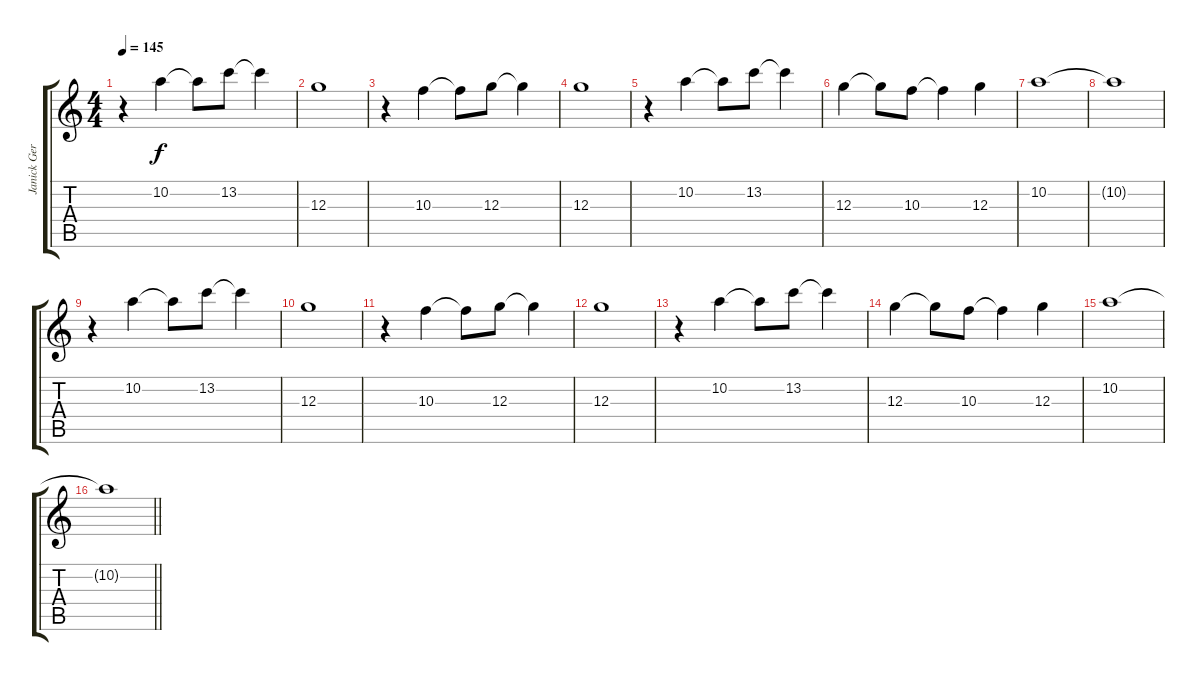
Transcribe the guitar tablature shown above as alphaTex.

\track ("Janick Gers" "Janick Ger") {instrument distortionguitar}
\staff {score tabs}
\tuning (E4 B3 G3 D3 A2 E2) {hide}
\ts (4 4)
\tempo 145
\clef g2
\ks c
r.4{dy f} 10.2.4 10.2{t}.8 13.2.8 13.2{t}.4 |
12.3.1 |
r.4 10.3.4 10.3{t}.8 12.3.8 12.3{t}.4 |
12.3.1 |
r.4 10.2.4 10.2{t}.8 13.2.8 13.2{t}.4 |
12.3.4 12.3{t}.8 10.3.8 10.3{t}.4 12.3.4 |
10.2.1 |
10.2{t}.1 |
r.4 10.2.4 10.2{t}.8 13.2.8 13.2{t}.4 |
12.3.1 |
r.4 10.3.4 10.3{t}.8 12.3.8 12.3{t}.4 |
12.3.1 |
r.4 10.2.4 10.2{t}.8 13.2.8 13.2{t}.4 |
12.3.4 12.3{t}.8 10.3.8 10.3{t}.4 12.3.4 |
10.2.1 |
\barLineRight lightlight
10.2{t}.1
